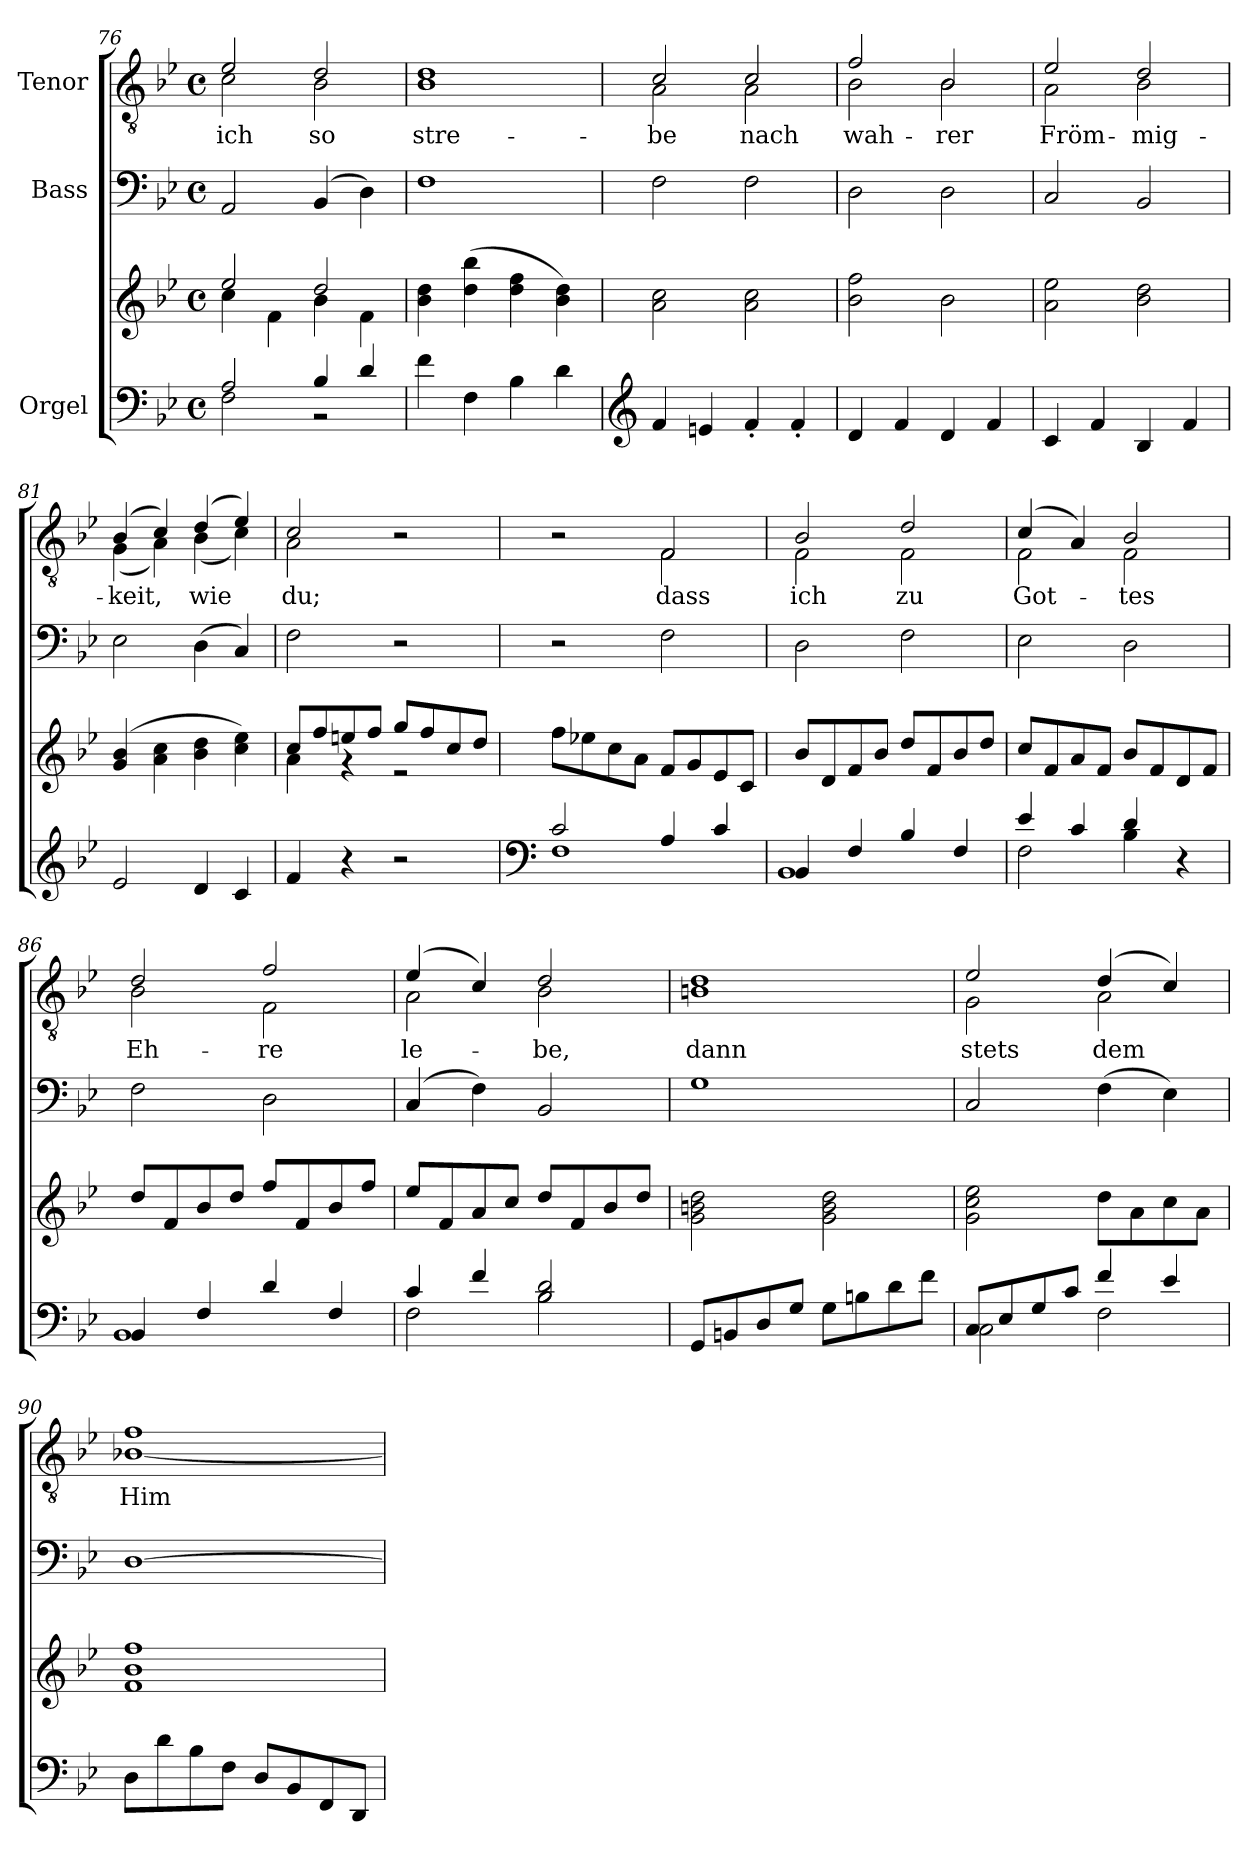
**kern	**kern	**kern	**kern	**text
*part3	*part3	*part2	*part1	*part1
*staff4	*staff3	*staff2	*staff1	*staff1
*I"Orgel	*	*I"Bass	*I"Tenor	*
*clefF4	*clefG2	*clefF4	*clefGv2	*
*k[b-e-]	*k[b-e-]	*k[b-e-]	*k[b-e-]	*
*M4/4	*M4/4	*M4/4	*M4/4	*
*met(c)	*met(c)	*met(c)	*met(c)	*
=76	=76	=76	=76	=76
*^	*^	*	*	*
!	!	!	!	!	!	!LO:LY:b
*	*	*	*	*	*^	*
2A/	2F\	2ee-/	4cc\	2AA/	2e-/	2c\	ich
.	.	.	4f\	.	.	.	.
!	!	!	!	!	!	!	!LO:LY:b
4B-/	2r	2dd/	4b-\	(4BB-/	2d/	2B-\	so
4d/	.	.	4f\	4D\)	.	.	.
*v	*v	*	*	*	*	*	*
=77	=77	=77	=77	=77	=77	=77
!	!	!	!	!	!	!LO:LY:b
*	*v	*v	*	*	*	*
4f\	4b-\ 4dd\	1F	1d	1B-	stre-
4F\	(4dd\ 4bb-\	.	.	.	.
4B-\	4dd\ 4ff\	.	.	.	.
4d\	4b-\ 4dd\)	.	.	.	.
=78	=78	=78	=78	=78	=78
*clefG2	*	*	*	*	*
!	!	!	!	!	!LO:LY:b
4f/	2a\ 2cc\	2F\	2c/	2A\	-be
4en/	.	.	.	.	.
!	!	!	!	!	!LO:LY:b
4f'/	2a\ 2cc\	2F\	2c/	2A\	nach
4f'/	.	.	.	.	.
=79	=79	=79	=79	=79	=79
!	!	!	!	!	!LO:LY:b
4d/	2b-\ 2ff\	2D\	2f/	2B-\	wah-
4f/	.	.	.	.	.
!	!	!	!	!	!LO:LY:b
4d/	2b-\	2D\	2B-/	2B-\	-rer
4f/	.	.	.	.	.
=80	=80	=80	=80	=80	=80
!	!	!	!	!	!LO:LY:b
4c/	2a\ 2ee-\	2C/	2e-/	2A\	Fröm-
4f/	.	.	.	.	.
!	!	!	!	!	!LO:LY:b
4B-/	2b-\ 2dd\	2BB-/	2d/	2B-\	-mig-
4f/	.	.	.	.	.
!!LO:PB:g=z	!!
=81	=81	=81	=81	=81	=81
!	!	!	!	!	!LO:LY:b
2e-/	(4g/ 4b-/	2E-\	(4B-/	(4G\	-keit,
.	4a\ 4cc\	.	4c/)	4A\)	.
!	!	!	!	!	!LO:LY:b
4d/	4b-\ 4dd\	(4D\	(4d/	(4B-\	wie
4c/	4cc\ 4ee-\)	4C/)	4e-/)	4c\)	.
=82	=82	=82	=82	=82	=82
*	*^	*	*	*	*
!	!	!	!	!	!	!LO:LY:b
4f/	8cc/L	4a\	2F\	2c/	2A\	du;
.	8ff/	.	.	.	.	.
4r	8een/	4r	.	.	.	.
.	8ff/J	.	.	.	.	.
2r	8gg/L	2r	2r	2r	2ryy	.
.	8ff/	.	.	.	.	.
.	8cc/	.	.	.	.	.
.	8dd/J	.	.	.	.	.
*	*v	*v	*	*	*	*
=83	=83	=83	=83	=83	=83
*clefF4	*	*	*	*	*
*^	*	*	*	*	*
2c/	1F	8ff\L	2r	2r	2ryy	.
.	.	8ee-X\	.	.	.	.
.	.	8cc\	.	.	.	.
.	.	8a\J	.	.	.	.
!	!	!	!	!	!	!LO:LY:b
4A/	.	8f/L	2F\	2F/	2F\	dass
.	.	8g/	.	.	.	.
4c/	.	8e-/	.	.	.	.
.	.	8c/J	.	.	.	.
=84	=84	=84	=84	=84	=84	=84
!	!	!	!	!	!	!LO:LY:b
4BB-/	1BB-	8b-/L	2D\	2B-/	2F\	ich
.	.	8d/	.	.	.	.
4F/	.	8f/	.	.	.	.
.	.	8b-/J	.	.	.	.
!	!	!	!	!	!	!LO:LY:b
4B-/	.	8dd/L	2F\	2d/	2F\	zu
.	.	8f/	.	.	.	.
4F/	.	8b-/	.	.	.	.
.	.	8dd/J	.	.	.	.
=85	=85	=85	=85	=85	=85	=85
!	!	!	!	!	!	!LO:LY:b
4e-/	2F\	8cc/L	2E-\	(4c/	2F\	Got-
.	.	8f/	.	.	.	.
4c/	.	8a/	.	4A/)	.	.
.	.	8f/J	.	.	.	.
!	!	!	!	!	!	!LO:LY:b
4d/	4B-\	8b-/L	2D\	2B-/	2F\	-tes
.	.	8f/	.	.	.	.
4r	4ryy	8d/	.	.	.	.
.	.	8f/J	.	.	.	.
=86	=86	=86	=86	=86	=86	=86
!	!	!	!	!	!	!LO:LY:b
4BB-/	1BB-	8dd/L	2F\	2d/	2B-\	Eh-
.	.	8f/	.	.	.	.
4F/	.	8b-/	.	.	.	.
.	.	8dd/J	.	.	.	.
!	!	!	!	!	!	!LO:LY:b
4d/	.	8ff/L	2D\	2f/	2F\	-re
.	.	8f/	.	.	.	.
4F/	.	8b-/	.	.	.	.
.	.	8ff/J	.	.	.	.
!!LO:LB:g=z	!!
=87	=87	=87	=87	=87	=87	=87
!	!	!	!	!	!	!LO:LY:b
4c/	2F\	8ee-/L	(4C/	(4e-/	2A\	le-
.	.	8f/	.	.	.	.
4f/	.	8a/	4F\)	4c/)	.	.
.	.	8cc/J	.	.	.	.
!	!	!	!	!	!	!LO:LY:b
2B-/ 2d/	2B-\	8dd/L	2BB-/	2d/	2B-\	-be,
.	.	8f/	.	.	.	.
.	.	8b-/	.	.	.	.
.	.	8dd/J	.	.	.	.
*v	*v	*	*	*	*	*
=88	=88	=88	=88	=88	=88
!	!	!	!	!	!LO:LY:b
8GG/L	2g\ 2bn\ 2dd\	1G	1d	1Bn	dann
8BBn/	.	.	.	.	.
8D/	.	.	.	.	.
8G/J	.	.	.	.	.
8G\L	2g\ 2b\ 2dd\	.	.	.	.
8Bn\	.	.	.	.	.
8d\	.	.	.	.	.
8f\J	.	.	.	.	.
=89	=89	=89	=89	=89	=89
*^	*	*	*	*	*
!	!	!	!	!	!	!LO:LY:b
8C/L	2C\	2g\ 2cc\ 2ee-\	2C/	2e-/	2G\	stets
8E-/	.	.	.	.	.	.
8G/	.	.	.	.	.	.
8c/J	.	.	.	.	.	.
!	!	!	!	!	!	!LO:LY:b
4f/	2F\	8dd\L	(4F\	(4d/	2A\	dem
.	.	8a\	.	.	.	.
4e-/	.	8cc\	4E-\)	4c/)	.	.
.	.	8a\J	.	.	.	.
*v	*v	*	*	*	*	*
=90	=90	=90	=90	=90	=90
!	!	!	!	!	!LO:LY:b
8D\L	1f 1b- 1ff	[1D	1f	[1B-X	Him-
8d\	.	.	.	.	.
8B-\	.	.	.	.	.
8F\J	.	.	.	.	.
8D/L	.	.	.	.	.
8BB-/	.	.	.	.	.
8FF/	.	.	.	.	.
8DD/J	.	.	.	.	.
*	*	*	*v	*v	*
=	=	=	=	=
*-	*-	*-	*-	*-
